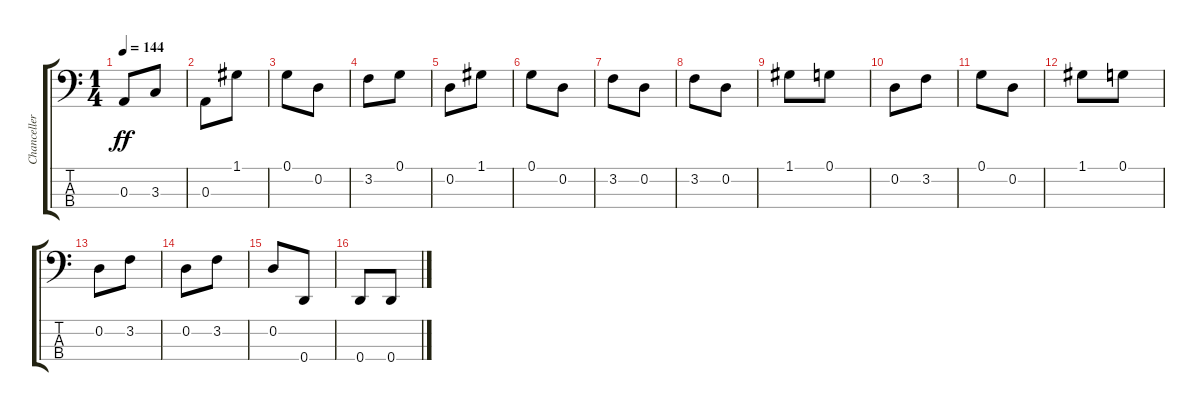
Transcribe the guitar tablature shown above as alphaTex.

\track ("Chanceller" "Chanceller") {instrument electricbassfinger}
\staff {score tabs}
\tuning (G2 D2 A1 D1) {hide}
\ts (1 4)
\tempo 144
\clef f4
\ks c
0.3.8{dy ff} 3.3.8 |
0.3.8 1.1.8 |
0.1.8 0.2.8 |
3.2.8 0.1.8 |
0.2.8 1.1.8 |
0.1.8 0.2.8 |
3.2.8 0.2.8 |
3.2.8 0.2.8 |
1.1.8 0.1.8 |
0.2.8 3.2.8 |
0.1.8 0.2.8 |
1.1.8 0.1.8 |
0.2.8 3.2.8 |
0.2.8 3.2.8 |
0.2.8 0.4.8 |
0.4.8 0.4.8
